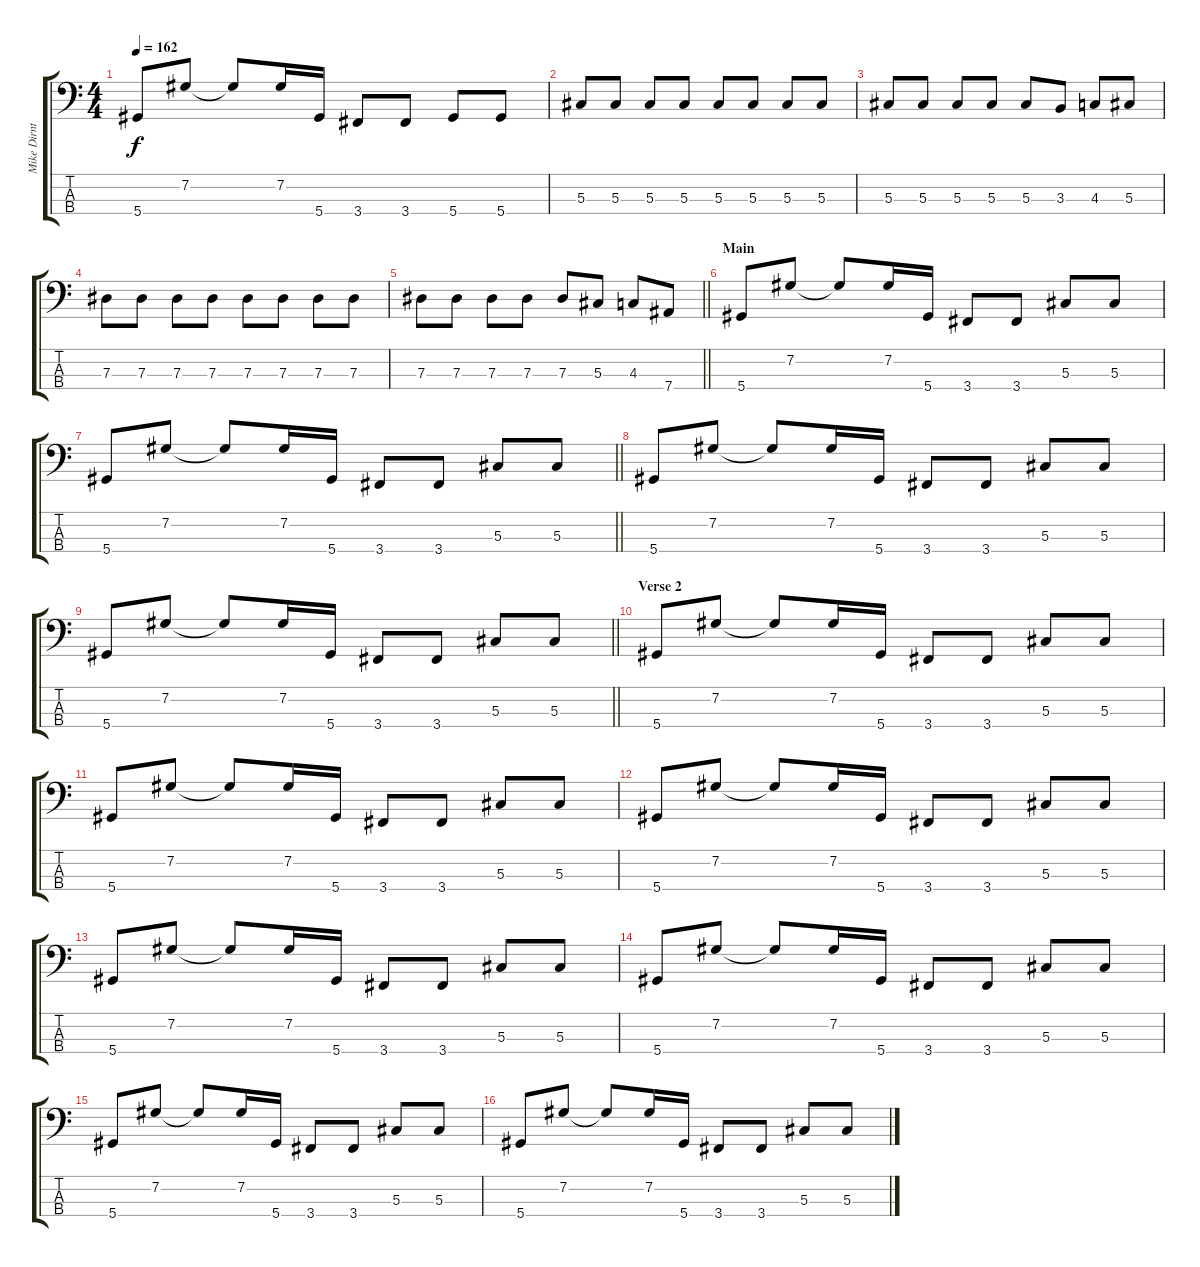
\track ("Mike Dirnt - Bass" "Mike Dirnt") {instrument electricbasspick}
\staff {score tabs}
\tuning (Gb2 Db2 Ab1 Eb1) {hide}
\ts (4 4)
\tempo 162
\clef f4
\ks c
5.4.8{dy f} 7.2.8 7.2{t}.8 7.2.16 5.4.16 3.4.8 3.4.8 5.4.8 5.4.8 |
5.3.8 5.3.8 5.3.8 5.3.8 5.3.8 5.3.8 5.3.8 5.3.8 |
5.3.8 5.3.8 5.3.8 5.3.8 5.3.8 3.3.8 4.3.8 5.3.8 |
7.3.8 7.3.8 7.3.8 7.3.8 7.3.8 7.3.8 7.3.8 7.3.8 |
\barLineRight lightlight
7.3.8 7.3.8 7.3.8 7.3.8 7.3.8 5.3.8 4.3.8 7.4.8 |
\section ("" "Main")
5.4.8 7.2.8 7.2{t}.8 7.2.16 5.4.16 3.4.8 3.4.8 5.3.8 5.3.8 |
\barLineRight lightlight
5.4.8 7.2.8 7.2{t}.8 7.2.16 5.4.16 3.4.8 3.4.8 5.3.8 5.3.8 |
5.4.8 7.2.8 7.2{t}.8 7.2.16 5.4.16 3.4.8 3.4.8 5.3.8 5.3.8 |
\barLineRight lightlight
5.4.8 7.2.8 7.2{t}.8 7.2.16 5.4.16 3.4.8 3.4.8 5.3.8 5.3.8 |
\section ("" "Verse 2")
5.4.8 7.2.8 7.2{t}.8 7.2.16 5.4.16 3.4.8 3.4.8 5.3.8 5.3.8 |
5.4.8 7.2.8 7.2{t}.8 7.2.16 5.4.16 3.4.8 3.4.8 5.3.8 5.3.8 |
5.4.8 7.2.8 7.2{t}.8 7.2.16 5.4.16 3.4.8 3.4.8 5.3.8 5.3.8 |
5.4.8 7.2.8 7.2{t}.8 7.2.16 5.4.16 3.4.8 3.4.8 5.3.8 5.3.8 |
5.4.8 7.2.8 7.2{t}.8 7.2.16 5.4.16 3.4.8 3.4.8 5.3.8 5.3.8 |
5.4.8 7.2.8 7.2{t}.8 7.2.16 5.4.16 3.4.8 3.4.8 5.3.8 5.3.8 |
5.4.8 7.2.8 7.2{t}.8 7.2.16 5.4.16 3.4.8 3.4.8 5.3.8 5.3.8
